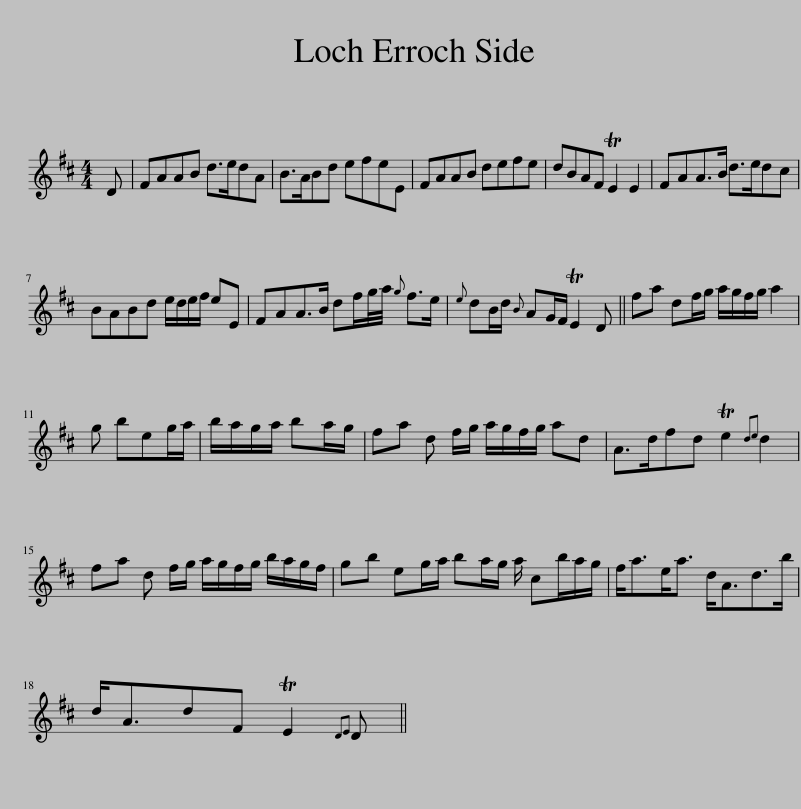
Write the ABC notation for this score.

X:1
L:1/8
M:4/4
I:linebreak $
K:D
V:1 treble
V:1
 D | FAAB d>edA | B>ABd efeE | FAAB defe | dBAF TE2 E2 | %5
 FAA>B d>edc |$ BABd e/d/e/f/ eE | FAA>B df/g/4a/4{g} f>e |{e} dB/d/{B} AG/F/ TE2 D || fa df/g/ a/g/f/g/ a2 |$ %10
 g beg/a/ | b/a/g/a/ ba/g/ | fa d f/g/ a/g/f/g/ ad | A>dfd Te2{de} d2 |$ fa d f/g/ a/g/f/g/ b/a/g/f/ | %15
 gb eg/a/ ba/g/ a/ cb/a/g/ | f<ae<a d<Ad>b |$ d<AdF TE2{DE} D || %18
